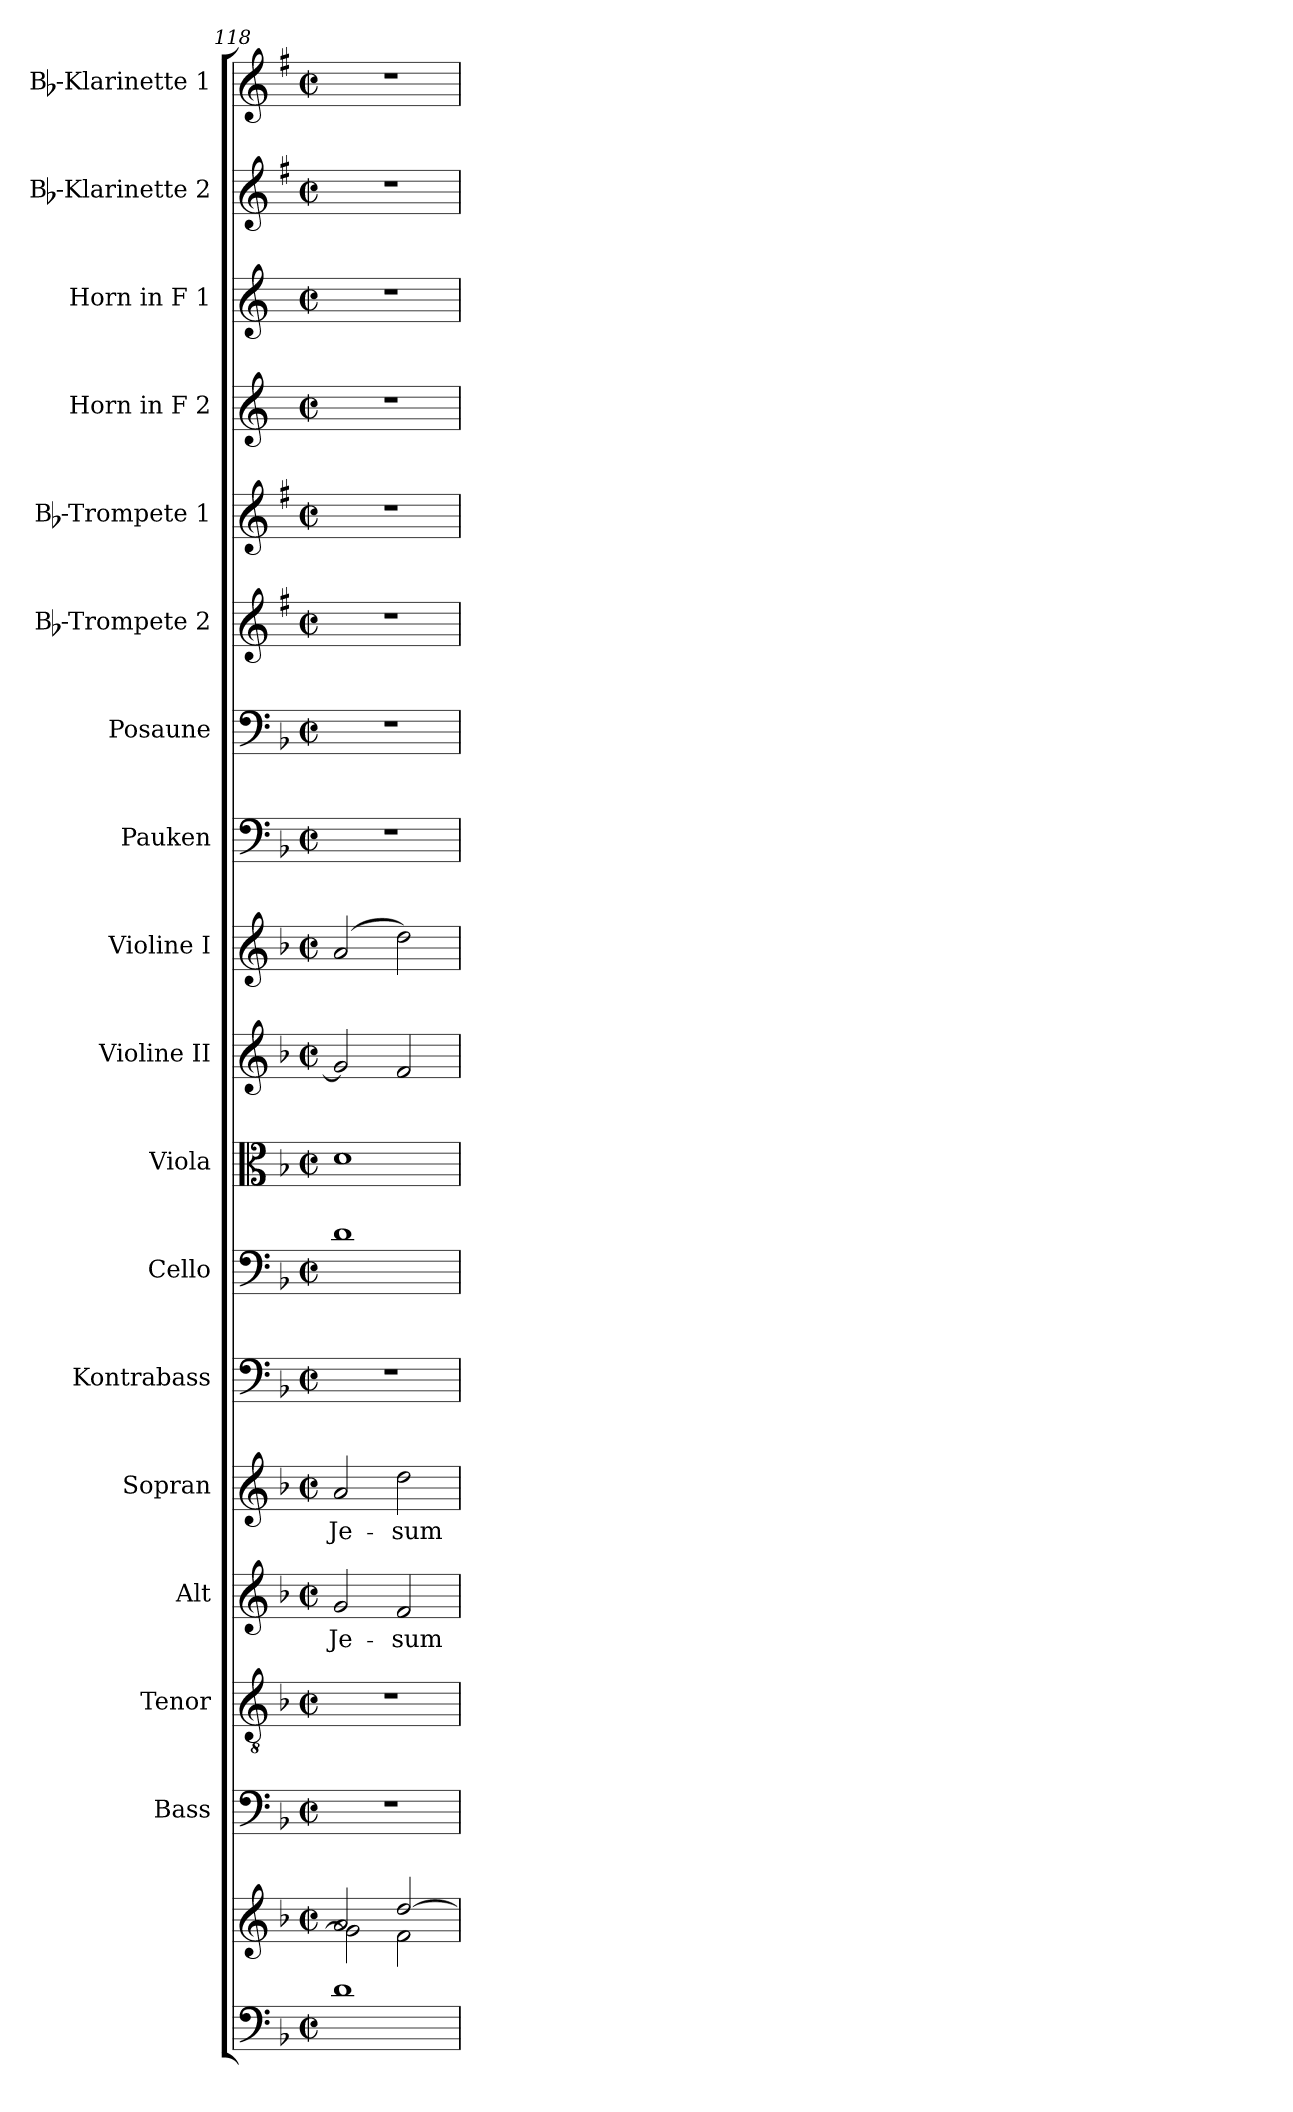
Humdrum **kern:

**kern	**kern	**kern	**kern	**kern	**text	**kern	**text	**kern	**kern	**kern	**kern	**kern	**kern	**kern	**kern	**kern	**kern	**kern	**kern	**kern
*part18	*part18	*part17	*part16	*part15	*part15	*part14	*part14	*part13	*part12	*part11	*part10	*part9	*part8	*part7	*part6	*part5	*part4	*part3	*part2	*part1
*staff19	*staff18	*staff17	*staff16	*staff15	*staff15	*staff14	*staff14	*staff13	*staff12	*staff11	*staff10	*staff9	*staff8	*staff7	*staff6	*staff5	*staff4	*staff3	*staff2	*staff1
*	*	*I"Bass	*I"Tenor	*I"Alt	*	*I"Sopran	*	*I"Kontrabass	*I"Cello	*I"Viola	*I"Violine II	*I"Violine I	*I"Pauken	*I"Posaune	*I"Bb-Trompete 2	*I"Bb-Trompete 1	*I"Horn in F 2	*I"Horn in F 1	*I"Bb-Klarinette 2	*I"Bb-Klarinette 1
*	*	*I'B.	*I'T.	*I'A.	*	*I'S.	*	*I'Kb.	*	*I'Vla.	*I'Vl. II	*I'Vl. I	*I'Pk.	*I'Pos.	*I'Bb Trp. 2	*I'Bb Trp. 1	*	*	*I'Bb Kl. 2	*I'Bb Kl. 1
*clefF4	*clefG2	*clefF4	*clefGv2	*clefG2	*	*clefG2	*	*clefF4	*clefF4	*clefC3	*clefG2	*clefG2	*clefF4	*clefF4	*clefG2	*clefG2	*clefG2	*clefG2	*clefG2	*clefG2
*	*	*	*	*	*	*	*	*ITrd7c12	*	*	*	*	*	*	*ITrd1c2	*ITrd1c2	*ITrd4c7	*ITrd4c7	*ITrd1c2	*ITrd1c2
*k[b-]	*k[b-]	*k[b-]	*k[b-]	*k[b-]	*	*k[b-]	*	*k[b-]	*k[b-]	*k[b-]	*k[b-]	*k[b-]	*k[b-]	*k[b-]	*k[b-]	*k[b-]	*k[b-]	*k[b-]	*k[b-]	*k[b-]
*F:	*F:	*F:	*F:	*F:	*	*F:	*	*F:	*F:	*F:	*F:	*F:	*F:	*F:	*F:	*F:	*F:	*F:	*F:	*F:
*M2/2	*M2/2	*M2/2	*M2/2	*M2/2	*	*M2/2	*	*M2/2	*M2/2	*M2/2	*M2/2	*M2/2	*M2/2	*M2/2	*M2/2	*M2/2	*M2/2	*M2/2	*M2/2	*M2/2
*met(c|)	*met(c|)	*met(c|)	*met(c|)	*met(c|)	*	*met(c|)	*	*met(c|)	*met(c|)	*met(c|)	*met(c|)	*met(c|)	*met(c|)	*met(c|)	*met(c|)	*met(c|)	*met(c|)	*met(c|)	*met(c|)	*met(c|)
=118	=118	=118	=118	=118	=118	=118	=118	=118	=118	=118	=118	=118	=118	=118	=118	=118	=118	=118	=118	=118
*	*^	*	*	*	*	*	*	*	*	*	*	*	*	*	*	*	*	*	*	*
!	!	!	!	!	!	!LO:LY:b	!	!LO:LY:b	!	!	!	!	!	!	!	!	!	!	!	!	!
1d	2a/	2g\]	1r	1r	2g/	Je-	2a/	Je-	1r	1d	1d	2g/]	(2a/	1r	1r	1r	1r	1r	1r	1r	1r
!	!	!	!	!	!	!LO:LY:b	!	!LO:LY:b	!	!	!	!	!	!	!	!	!	!	!	!	!
.	[>2dd/	2f\	.	.	2f/	-sum	2dd\	-sum	.	.	.	2f/	2dd\)	.	.	.	.	.	.	.	.
*	*v	*v	*	*	*	*	*	*	*	*	*	*	*	*	*	*	*	*	*	*	*
=	=	=	=	=	=	=	=	=	=	=	=	=	=	=	=	=	=	=	=	=
*-	*-	*-	*-	*-	*-	*-	*-	*-	*-	*-	*-	*-	*-	*-	*-	*-	*-	*-	*-	*-
